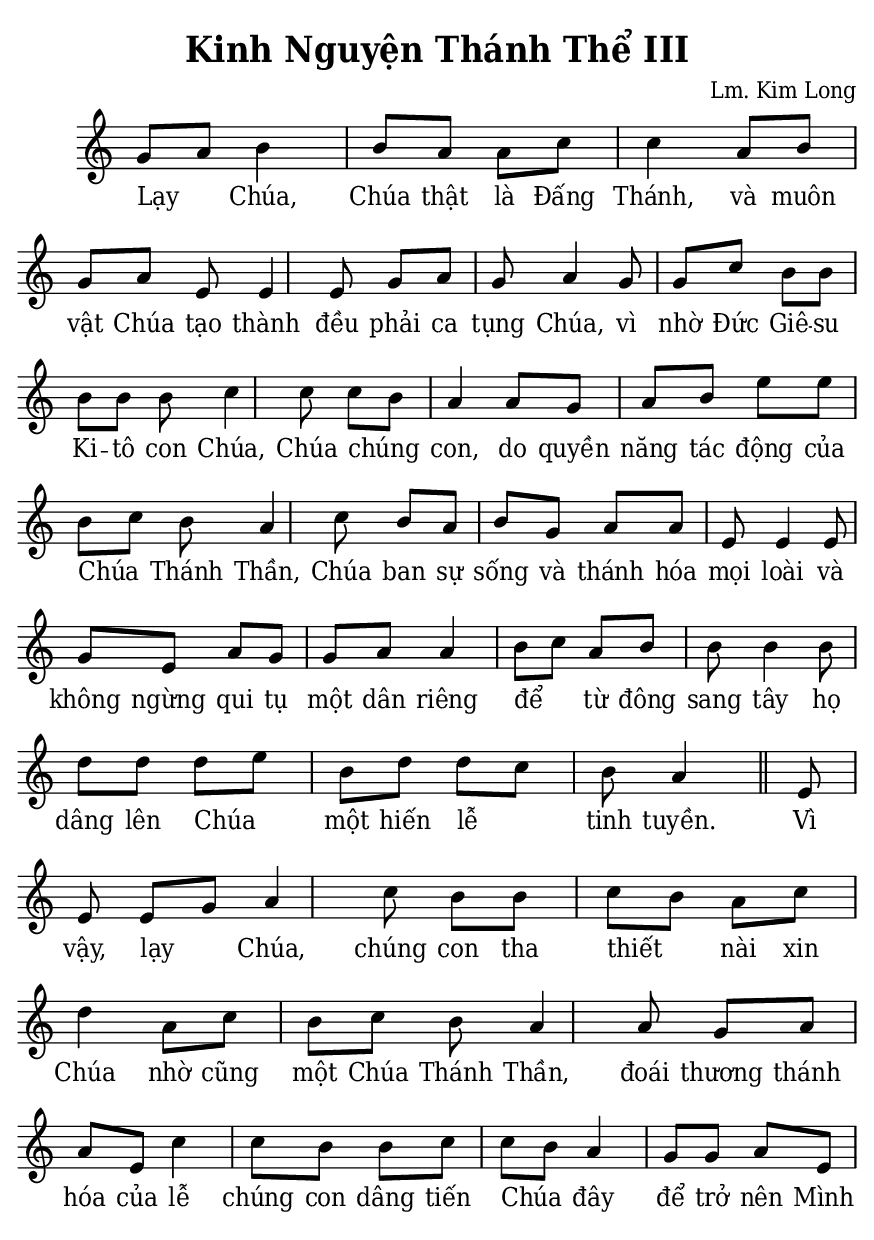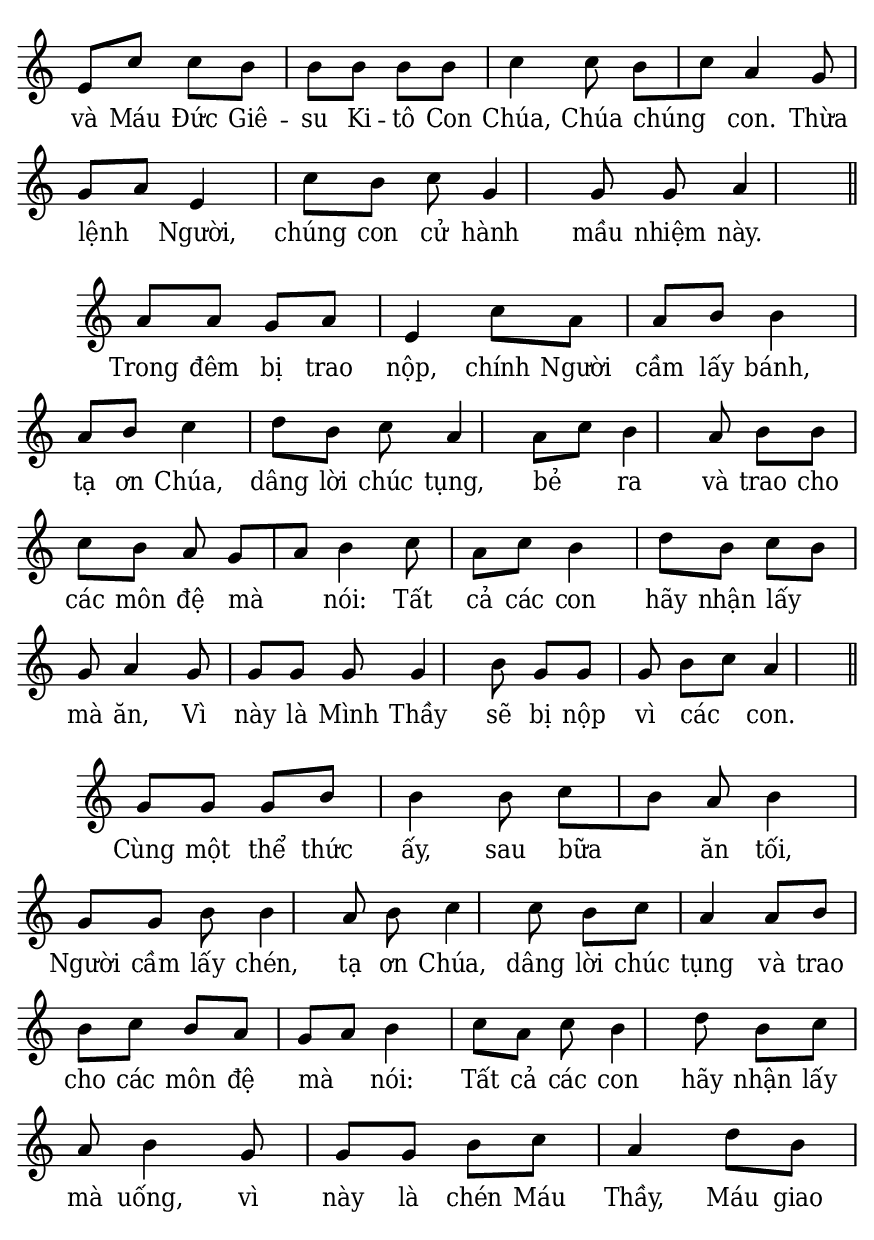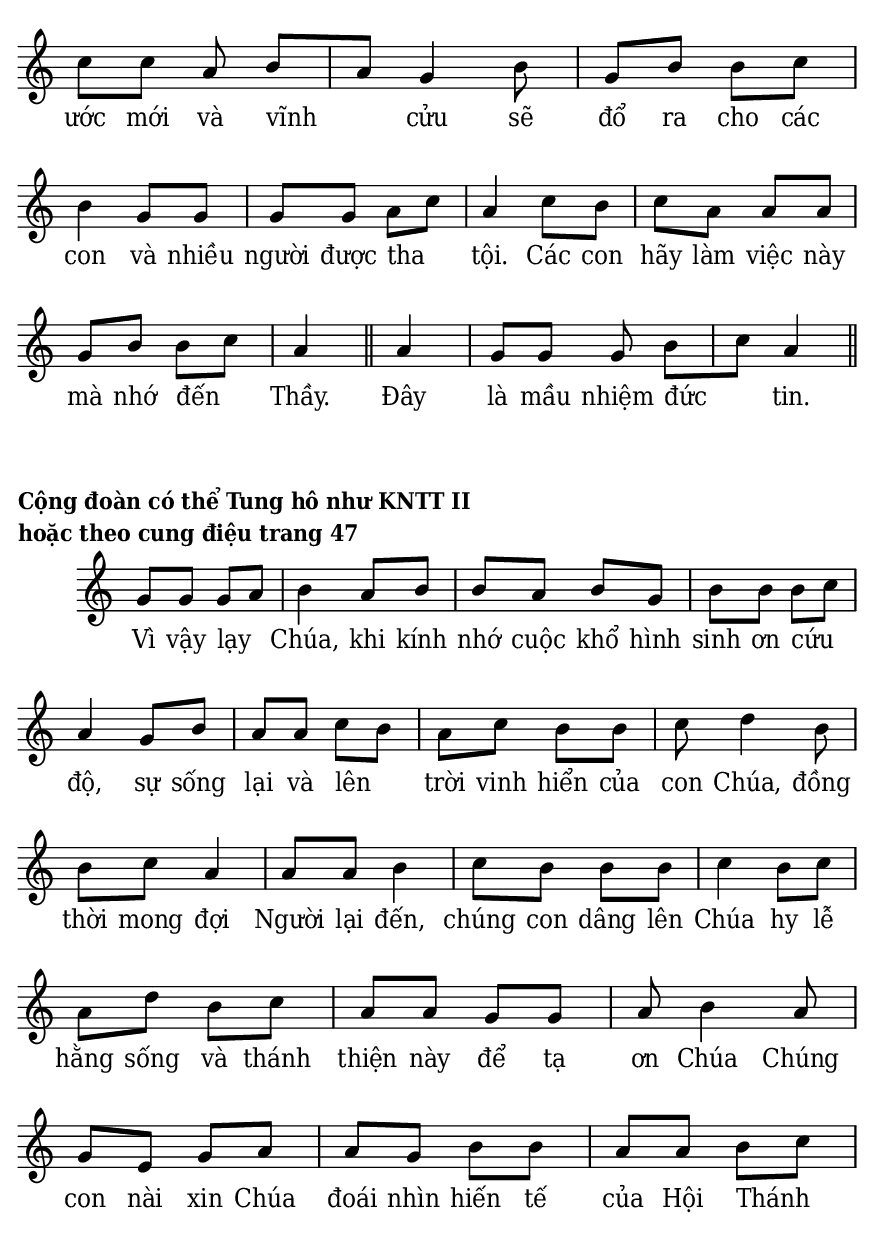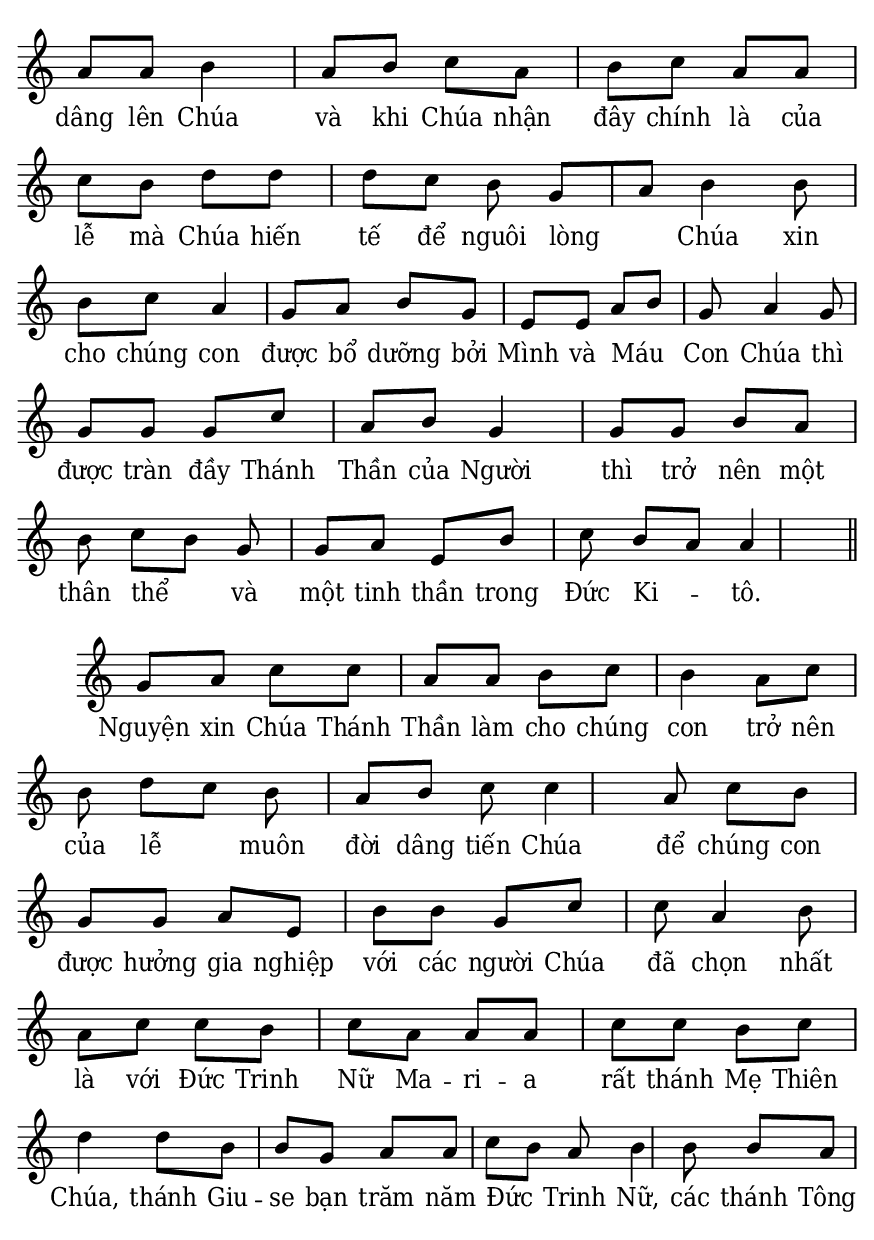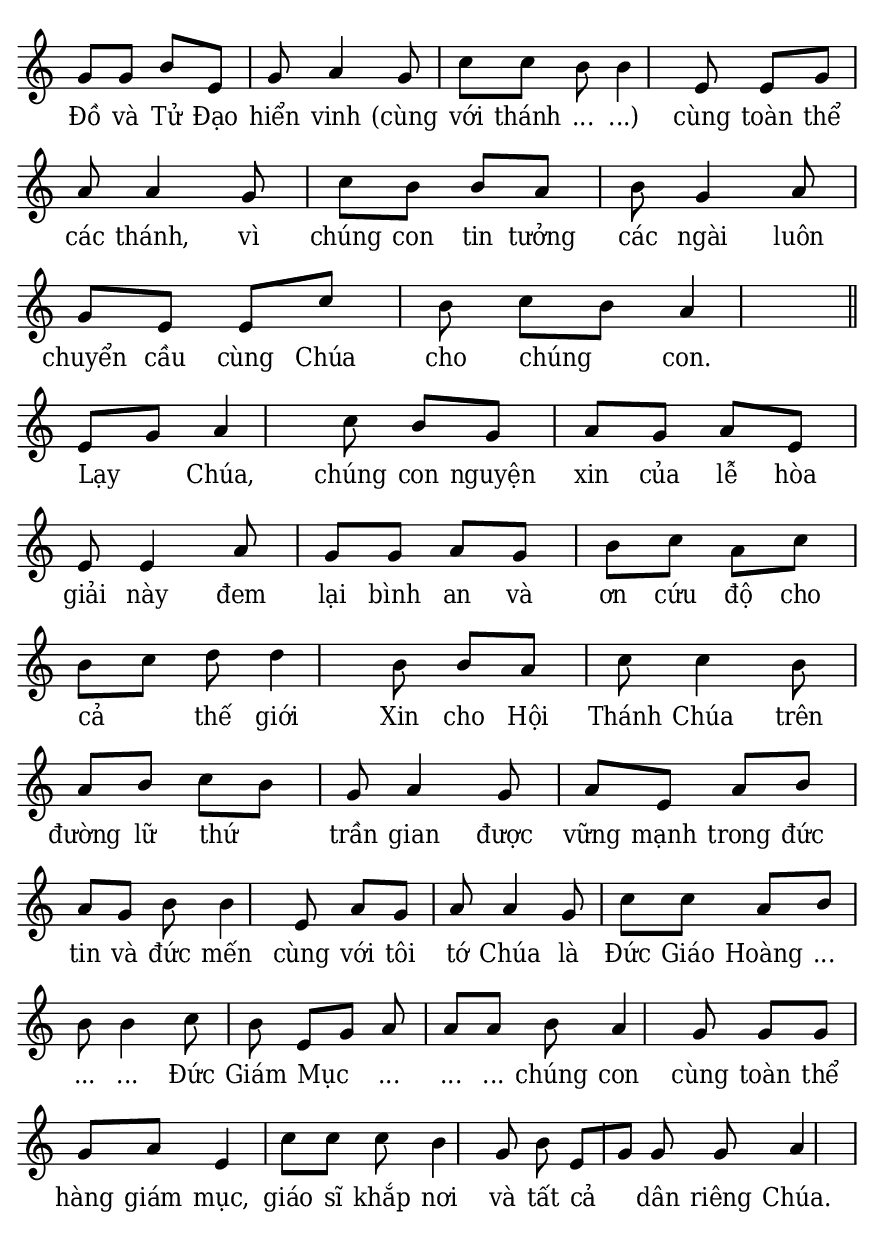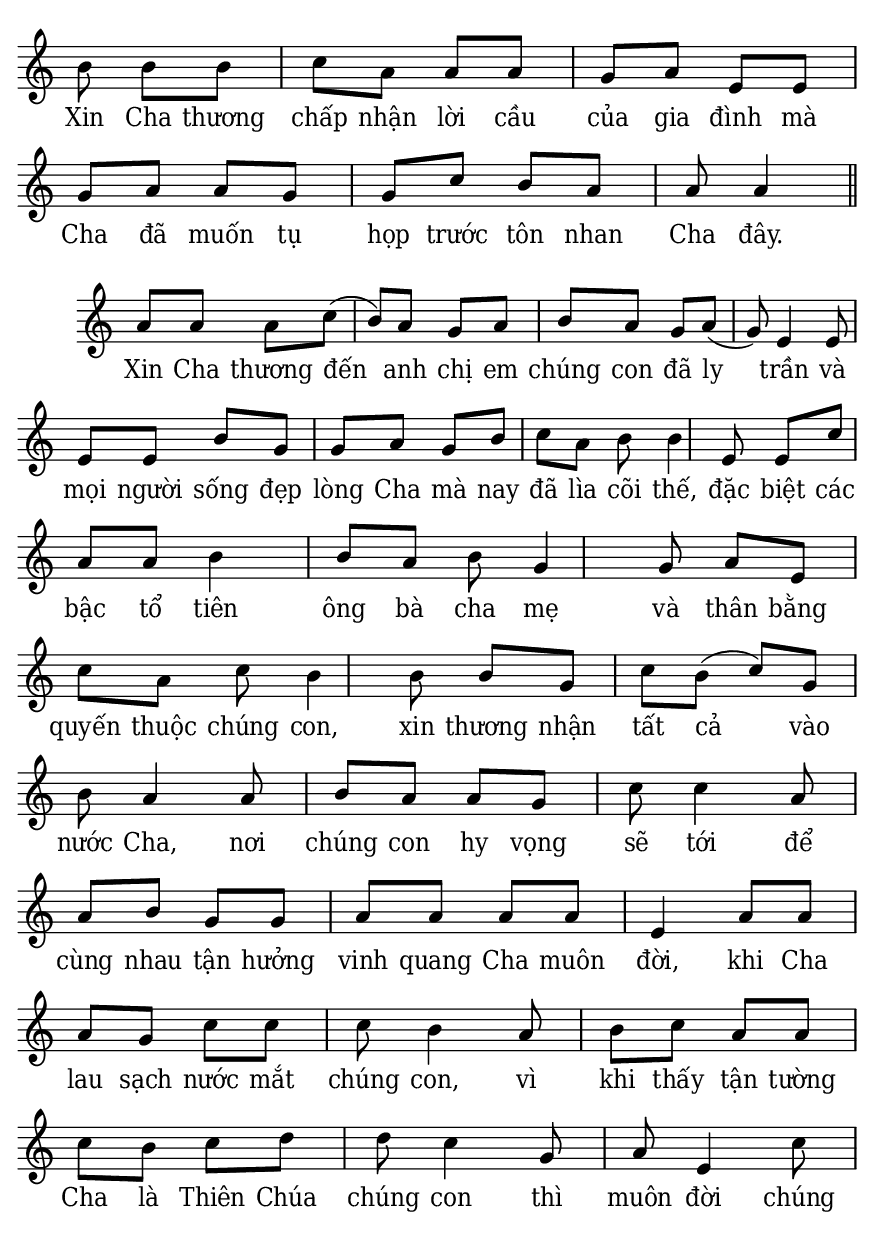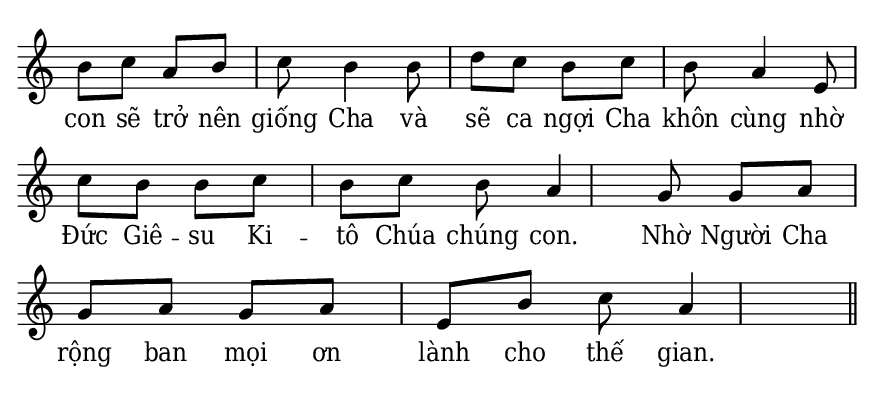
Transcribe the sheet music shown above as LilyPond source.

% Cài đặt chung
\version "2.22.1"
\include "english.ly"

\header {
  title = "Kinh Nguyện Thánh Thể III"
  composer = "Lm. Kim Long"
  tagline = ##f
}

% Nhạc
nhacMauMot = \relative c'' {
  g8 \hide ([a]) b4 b8 a a c c4 a8 b g a e e4 e8 g a
  g a4 g8 g c b b b b b c4 c8 c \hide ([b]) a4 a8
  g a b e e b \hide ([c]) b a4 c8 b a b g a
  a e e4 e8 g e a g g a a4 b8 \hide ([c]) a
  b b b4 b8 d d d \hide ([e]) b d d \hide ([c]) b a4 \bar "||"
  
  e8 e e \hide ([g]) a4 c8 b b c \hide ([b]) a c d4 a8 c b c
  b a4 a8 g a a e c'4 c8 b b c c \hide ([b]) a4
  g8 g a e e c' c b b b b b c4 c8 b \hide ([c])
  a4 g8 g \hide ([a]) e4 c'8 b c g4 g8 g a4 \bar "||"
}

nhacMauHai = \relative c'' {
  a8 a g a e4 c'8 a a b b4 a8 b c4
  d8 b c a4 a8 \hide ([c]) b4 a8 b b c b a g \hide ([a]) b4
  c8 a c b4 d8 b c \hide ([b]) g a4 g8 g
  g g g4 b8 g g g b \hide ([c]) a4 \bar "||"
}


nhacMauBa = \relative c'' {
  g8 g g b b4 b8 c \hide ([b])
  a b4 g8 g b b4 a8 b c4 c8 b c a4 a8 b
  b c b a g \hide ([a]) b4 c8 a c b4 d8 b c a b4
  g8 g g b c a4 d8 b c c a b \hide ([a]) g4 b8 g
  b b c b4 g8 g g g a \hide ([c]) a4 c8 b c a a a
  g b b \hide ([c]) a4 \bar "||"
  a4 g8 g g b \hide ([c]) a4 \bar "||"
}

nhacMauBon = \relative c'' {
  g8 g g \hide ([a]) b4 a8 b b a b g b b b \hide ([c]) a4
  g8 b a a c \hide ([b]) a c b b c d4 b8 b c a4 a8 a
  b4 c8 b b b c4 b8 c a d b c a a g g a
  b4 a8 g e g a a g b b a a b \hide ([c]) a a
  b4 a8 b c a b c a a c b d d d c b
  g \hide ([a]) b4 b8 b c a4 g8 a b g e e a \hide ([b]) g a4
  g8 g g g c a b g4 g8 g b a
  b c \hide ([b]) g g a e b' c b \hide ([a]) a4 \bar "||"
}


nhacMauNam = \relative c'' {
  g8 a c c a a b
  c b4 a8 c b d \hide ([c]) b a b c c4 a8 c b g
  g a e b' b g c c a4 b8 a c c b c
  a a a c c b c d4 d8 b b g a a c \hide ([b])
  a b4 b8 b a g g b e, g a4 g8 c c b
  b4 e,8 e g a a4 g8 c b b a b g4 a8 g
  e e c' b c \hide ([b]) a4 \bar "||"
  
  e8 \hide ([g]) a4 c8 b g a g a
  e e e4 a8 g g a g b c a c b \hide ([c]) d d4
  b8 b a c c4 b8 a b c \hide ([b]) g a4 g8 a e a
  b8 a g b b4 e,8 a g a a4 g8 c c a b
  b b4 c8 b e, \hide ([g]) a a a b a4 g8 g g g a e4
  c'8 c c b4 g8 b e, \hide ([g]) g g a4 \bar "|"
  
  b8 b b c a a a g a e e g a a g g c b a a a4 \bar "||"
}


nhacMauSau = \relative c'' {
  a8 a a c (b) a g a b a g a (g) e4
  e8 e e b' g g a g b c a b b4 e,8 e
  c'8 a a b4 b8 a b g4 g8 a e c' a
  c b4 b8 b g c b (c) g b a4 a8 b a a
  g c c4 a8 a b g g a a a a e4 a8 a
  a g c c c b4 a8 b c a a c b c d
  d c4 g8 a e4 c'8 b c a b c b4 b8 d c
  b c b a4 e8 c' b b c b c b a4 g8 g
  a g a g a e b' c a4 \bar "||"
}

% Lời
loiMauMot = \lyricmode {
  Lạy Chúa, Chúa thật là Đấng Thánh,
  và muôn vật Chúa tạo thành đều phải ca tụng Chúa,
  vì nhờ Đức Giê -- su Ki -- tô con Chúa, Chúa chúng con,
  do quyền năng tác động của Chúa Thánh Thần,
  Chúa ban sự sống và thánh hóa mọi loài
  và không ngừng qui tụ một dân riêng
  để từ đông sang tây họ dâng lên Chúa
  một hiến lễ tinh tuyền.
  Vì vậy, lạy Chúa, chúng con tha thiết nài xin Chúa
  nhờ cũng một Chúa Thánh Thần,
  đoái thương thánh hóa của lễ chúng con dâng tiến Chúa đây
  để trở nên Mình và Máu Đức Giê -- su Ki -- tô Con Chúa,
  Chúa chúng con.
  Thừa lệnh Người, chúng con cử hành mầu nhiệm này.
}

loiMauHai = \lyricmode {
  Trong đêm bị trao nộp, chính Người cầm lấy bánh, tạ ơn Chúa,
  dâng lời chúc tụng, bẻ ra và trao cho các môn đệ mà nói:
  Tất cả các con hãy nhận lấy mà ăn,
  Vì này là Mình Thầy sẽ bị nộp vì các con.
}

loiMauBa = \lyricmode {
  Cùng một thể thức ấy, sau bữa ăn tối,
  Người cầm lấy chén, tạ ơn Chúa, dâng lời chúc tụng
  và trao cho các môn đệ mà nói:
  Tất cả các con hãy nhận lấy mà uống,
  vì này là chén Máu Thầy,
  Máu giao ước mới và vĩnh cửu
  sẽ đổ ra cho các con và nhiều người được tha tội.
  Các con hãy làm việc này mà nhớ đến Thầy.
  Đây là mầu nhiệm đức tin.
}

loiMauBon = \lyricmode {
  Vì vậy lạy Chúa, khi kính nhớ cuộc khổ hình sinh ơn cứu độ,
  sự sống lại và lên trời vinh hiển của con Chúa,
  đồng thời mong đợi Người lại đến,
  chúng con dâng lên Chúa hy lễ hằng sống và thánh thiện này
  để tạ ơn Chúa
  Chúng con nài xin Chúa đoái nhìn hiến tế của Hội Thánh
  dâng lên Chúa và khi Chúa nhận đây chính là của lễ
  mà Chúa hiến tế để nguôi lòng Chúa
  xin cho chúng con được bổ dưỡng bởi Mình và Máu Con Chúa
  thì được tràn đầy Thánh Thần của Người
  thì trở nên một thân thể và một tinh thần trong Đức Ki -- tô.
}

loiMauNam = \lyricmode {
  Nguyện xin Chúa Thánh Thần làm cho chúng con trở nên
  của lễ muôn đời dâng tiến Chúa
  để chúng con được hưởng gia nghiệp với các người Chúa đã chọn
  nhất là với Đức Trinh Nữ Ma -- ri -- a rất thánh
  Mẹ Thiên Chúa, thánh Giu -- se bạn trăm năm Đức Trinh Nữ,
  các thánh Tông Đồ và Tử Đạo hiển vinh
  (cùng với thánh "..." "...)"
  cùng toàn thể các thánh, vì chúng con tin tưởng các ngài
  luôn chuyển cầu cùng Chúa cho chúng con.
  Lạy Chúa, chúng con nguyện xin của lễ hòa giải này
  đem lại bình an và ơn cứu độ cho cả thế giới
  Xin cho Hội Thánh Chúa trên đường lữ thứ trần gian
  được vững mạnh trong đức tin và đức mến
  cùng với tôi tớ Chúa là Đức Giáo Hoàng "..." "..." "..."
  Đức Giám Mục "..." "..." "..." chúng con
  cùng toàn thể hàng giám mục,
  giáo sĩ khắp nơi và tất cả dân riêng Chúa.
  Xin Cha thương chấp nhận lời cầu của gia đình
  mà Cha đã muốn tụ họp trước tôn nhan Cha đây.
}

loiMauSau = \lyricmode {
  Xin Cha thương đến anh chị em chúng con đã ly trần
  và mọi người sống đẹp lòng Cha mà nay đã lìa cõi thế,
  đặc biệt các bậc tổ tiên ông bà cha mẹ
  và thân bằng quyến thuộc chúng con,
  xin thương nhận tất cả vào nước Cha,
  nơi chúng con hy vọng sẽ tới để cùng nhau
  tận hưởng vinh quang Cha muôn đời,
  khi Cha lau sạch nước mắt chúng con,
  vì khi thấy tận tường Cha là Thiên Chúa chúng con
  thì muôn đời chúng con sẽ trở nên giống Cha
  và sẽ ca ngợi Cha khôn cùng nhờ Đức Giê -- su Ki -- tô
  Chúa chúng con.
  Nhờ Người Cha rộng ban mọi ơn lành cho thế gian.
}

% Dàn trang
\paper {
  #(set-paper-size "a5")
  top-margin = 3\mm
  bottom-margin = 3\mm
  left-margin = 3\mm
  right-margin = 3\mm
  indent = #0
  #(define fonts
	 (make-pango-font-tree "Deja Vu Serif Condensed"
	 		       "Deja Vu Serif Condensed"
			       "Deja Vu Serif Condensed"
			       (/ 20 20)))
  print-page-number = ##f
}

TongNhip = {
  \key c \major
  \time 2/4
  \set Timing.beamExceptions = #'()
  \set Timing.baseMoment = #(ly:make-moment 1/4)
}

% Đổi kích thước nốt cho bè phụ
notBePhu =
#(define-music-function (font-size music) (number? ly:music?)
   (for-some-music
     (lambda (m)
       (if (music-is-of-type? m 'rhythmic-event)
           (begin
             (set! (ly:music-property m 'tweaks)
                   (cons `(font-size . ,font-size)
                         (ly:music-property m 'tweaks)))
             #t)
           #f))
     music)
   music)

\score {
  <<
    \new Staff \with {
      \remove "Time_signature_engraver"
    }
    <<
        \clef treble
        \new Voice = beSop {
          \TongNhip \nhacMauMot
        }
      \new Lyrics \lyricsto beSop \loiMauMot
    >>
  >>
  \layout {
    indent = 10
    \override Lyrics.LyricSpace.minimum-distance = #1
    \override Score.BarNumber.break-visibility = ##(#f #f #f)
    \override Score.SpacingSpanner.uniform-stretching = ##t
    \set Score.defaultBarType = ""
    \set Score.barAlways = ##t
  }
}

\score {
  <<
    \new Staff \with {
      \remove "Time_signature_engraver"
    }
    <<
        \clef treble
        \new Voice = beSop {
          \TongNhip \nhacMauHai
        }
      \new Lyrics \lyricsto beSop \loiMauHai
    >>
  >>
  \layout {
    indent = 10
    \override Lyrics.LyricSpace.minimum-distance = #1
    \override Score.BarNumber.break-visibility = ##(#f #f #f)
    \override Score.SpacingSpanner.uniform-stretching = ##t
    \set Score.defaultBarType = ""
    \set Score.barAlways = ##t
    ragged-last = ##f
  }
}

\score {
  <<
    \new Staff \with {
      \remove "Time_signature_engraver"
    }
    <<
        \clef treble
        \new Voice = beSop {
          \TongNhip \nhacMauBa
        }
      \new Lyrics \lyricsto beSop \loiMauBa
    >>
  >>
  \layout {
    indent = 10
    \override Lyrics.LyricSpace.minimum-distance = #1
    \override Score.BarNumber.break-visibility = ##(#f #f #f)
    \override Score.SpacingSpanner.uniform-stretching = ##t
    \set Score.defaultBarType = ""
    \set Score.barAlways = ##t
  }
}

\markup {
  \vspace #3
  \column {
    \line { \bold "Cộng đoàn có thể Tung hô như KNTT II" }
    \line { \bold "hoặc theo cung điệu trang 47" }
  }
}

\score {
  <<
    \new Staff \with {
      \remove "Time_signature_engraver"
    }
    <<
        \clef treble
        \new Voice = beSop {
          \TongNhip \nhacMauBon
        }
      \new Lyrics \lyricsto beSop \loiMauBon
    >>
  >>
  \layout {
    indent = 10
    \override Lyrics.LyricSpace.minimum-distance = #1
    \override Score.BarNumber.break-visibility = ##(#f #f #f)
    \override Score.SpacingSpanner.uniform-stretching = ##t
    \override LyricHyphen.minimum-distance = #2
    \set Score.defaultBarType = ""
    \set Score.barAlways = ##t
  }
}

\score {
  <<
    \new Staff \with {
      \remove "Time_signature_engraver"
    }
    <<
        \clef treble
        \new Voice = beSop {
          \TongNhip \nhacMauNam
        }
      \new Lyrics \lyricsto beSop \loiMauNam
    >>
  >>
  \layout {
    indent = 10
    \override Lyrics.LyricSpace.minimum-distance = #1
    \override Score.BarNumber.break-visibility = ##(#f #f #f)
    \override Score.SpacingSpanner.uniform-stretching = ##t
    \override LyricHyphen.minimum-distance = #2
    \set Score.defaultBarType = ""
    \set Score.barAlways = ##t
    ragged-last = ##f
  }
}

\score {
  <<
    \new Staff \with {
      \remove "Time_signature_engraver"
    }
    <<
        \clef treble
        \new Voice = beSop {
          \TongNhip \nhacMauSau
        }
      \new Lyrics \lyricsto beSop \loiMauSau
    >>
  >>
  \layout {
    indent = 10
    ragged-right = ##f
    \override Lyrics.LyricSpace.minimum-distance = #1
    \override Score.BarNumber.break-visibility = ##(#f #f #f)
    \override Score.SpacingSpanner.uniform-stretching = ##t
    \override LyricHyphen.minimum-distance = #2
    \set Score.defaultBarType = ""
    \set Score.barAlways = ##t
  }
}
